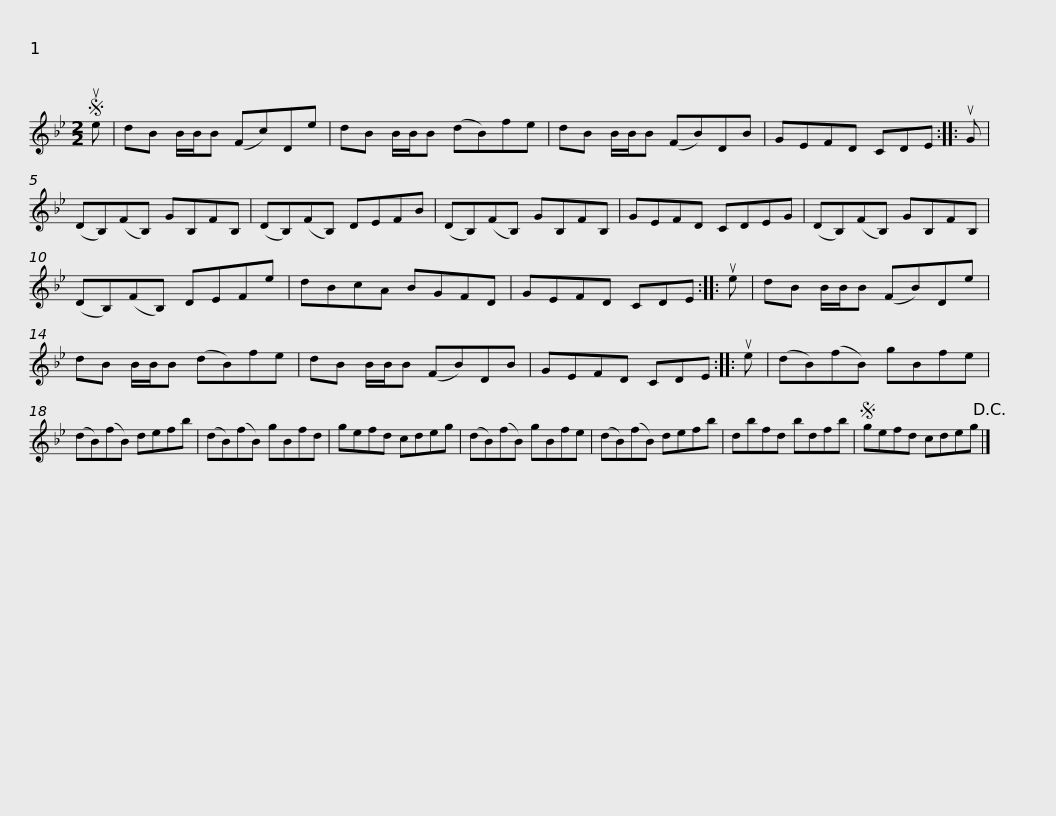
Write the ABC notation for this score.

X:1
L:1/8
M:2/2
I:linebreak $
K:Bb
V:1 treble
V:1
S ue | dB B/B/B (Fc)De | dB B/B/B (dB)fe | dB B/B/B (FB)DB | GEFD CDE :: %5
 uG |$ (DB,)(FB,) GB,FB, | (DB,)(FB,) DEFB | (DB,)(FB,) GB,FB, | GEFD CDEG | %10
 (DB,)(FB,) GB,FB, |$ (DB,)(FB,) DEFe | dBcA BGFD | GEFD CDE :: ue | %15
 dB B/B/B (FB)De | dB B/B/B (dB)fe |$ dB B/B/B (FB)DB | GEFD CDE :: ue | %20
 (dB)(fB) gBfe | (dB)(fB) defb | (dB)(fB) gBfd |$ gefd cdeg | (dB)(fB) gBfe | %25
 (dB)(fB) defb | dbfd bdfb |S gefd cdeg!D.C.! |] %28
